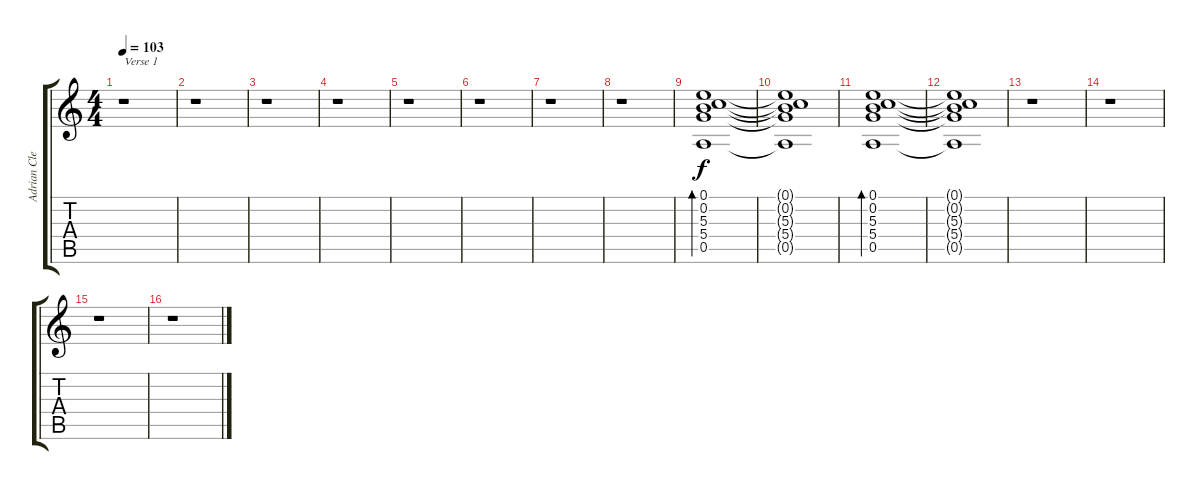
\track ("Adrian Clean" "Adrian Cle") {instrument electricguitarclean}
\staff {score tabs}
\tuning (E4 B3 G3 D3 A2 E2) {hide}
\ts (4 4)
\tempo 103
\clef g2
\ks c
r.1{txt "Verse 1" dy f} |
r.1 |
r.1 |
r.1 |
r.1 |
r.1 |
r.1 |
r.1 |
(0.1 0.2 5.3 5.4 0.5).1{bd 240} |
(0.1{t} 0.2{t} 5.3{t} 5.4{t} 0.5{t}).1 |
(0.1 0.2 5.3 5.4 0.5).1{bd 240} |
(0.1{t} 0.2{t} 5.3{t} 5.4{t} 0.5{t}).1 |
r.1 |
r.1 |
r.1 |
r.1
